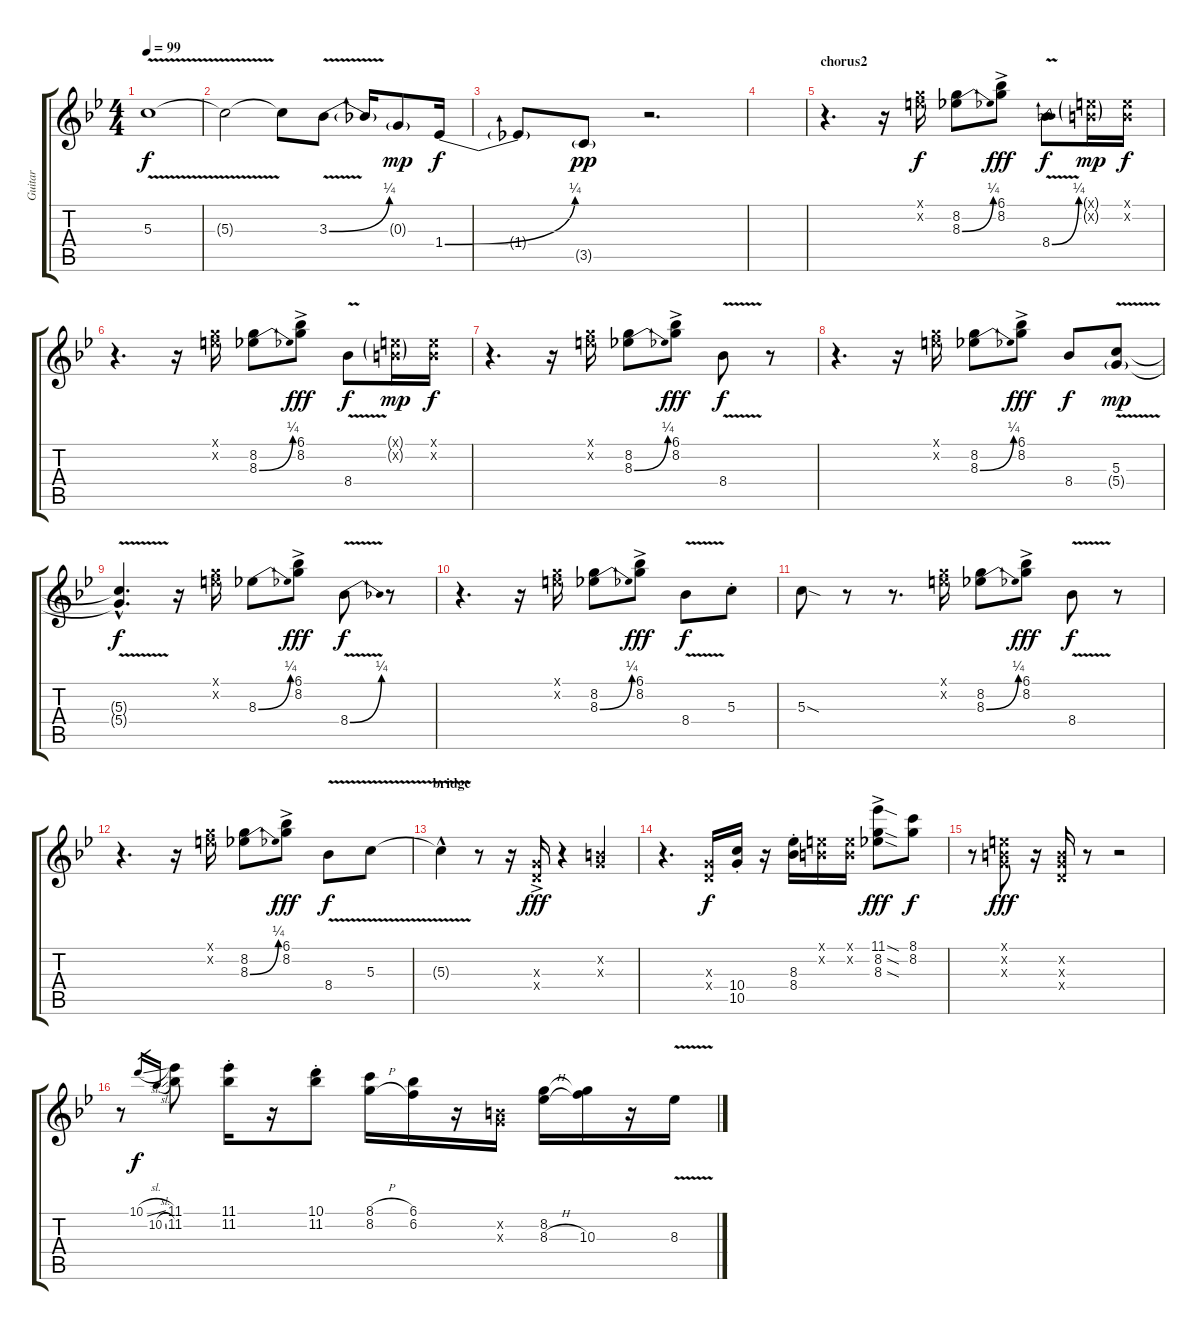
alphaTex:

\track ("Guitar" "Guitar") {instrument electricguitarjazz}
\staff {score tabs}
\tuning (E4 B3 G3 D3 A2 E2) {hide}
\ts (4 4)
\tempo 99
\clef g2
\ks bb
5.3{v}.1{dy f} |
5.3{t}.2 5.3{t}.8 3.3{be (bend 0 0 60 1) v}.8 3.3{t}.16 0.3{g}.8{dy mp} 1.4{be (bend 0 0 60 1)}.16{dy f} |
1.4{t}.8 3.5{g}.8{dy pp} r.2{d} |
|
\section ("" "chorus2")
r.4{d} r.16 (0.1{x} 8.2{x}).16{dy f} (8.2 8.3{be (bend 0 0 60 1)}).8 (6.1{ac} 8.2).8{dy fff} 8.4{be (bend 0 0 60 1) v}.8{dy f} (0.1{g x} 0.2{g x}).16{dy mp} (0.1{x} 0.2{x}).16{dy f} |
r.4{d} r.16 (0.1{x} 8.2{x}).16 (8.2 8.3{be (bend 0 0 60 1)}).8 (6.1{ac} 8.2).8{dy fff} 8.4{v}.8{dy f} (0.1{g x} 0.2{g x}).16{dy mp} (0.1{x} 0.2{x}).16{dy f} |
r.4{d} r.16 (0.1{x} 8.2{x}).16 (8.2 8.3{be (bend 0 0 60 1)}).8 (6.1{ac} 8.2).8{dy fff} 8.4{v}.8{dy f} r.8 |
r.4{d} r.16 (0.1{x} 8.2{x}).16 (8.2 8.3{be (bend 0 0 60 1)}).8 (6.1{ac} 8.2).8{dy fff} 8.4.8{dy f} (5.3{v} 5.4{g}).8{dy mp} |
(5.3{hac t} 5.4{hac t}).4{d dy f} r.16 (0.1{x} 8.2{x}).16 8.3{be (bend 0 0 60 1)}.8 (6.1{ac} 8.2).8{dy fff} 8.4{be (bend 0 0 60 1) v}.8{dy f} r.8 |
r.4{d} r.16 (0.1{x} 8.2{x}).16 (8.2 8.3{be (bend 0 0 60 1)}).8 (6.1{ac} 8.2).8{dy fff} 8.4{v}.8{dy f} 5.3{st}.8 |
5.3{sod}.8 r.8 r.8{d} (0.1{x} 8.2{x}).16 (8.2 8.3{be (bend 0 0 60 1)}).8 (6.1{ac} 8.2).8{dy fff} 8.4{v}.8{dy f} r.8 |
r.4{d} r.16 (0.1{x} 8.2{x}).16 (8.2 8.3{be (bend 0 0 60 1)}).8 (6.1{ac} 8.2).8{dy fff} 8.4{v}.8{dy f} 5.3{v}.8 |
\section ("" "bridge")
5.3{hac t}.4 r.8 r.16 (0.3{ac x} 0.4{ac x}).16{dy fff} r.4 (0.2{x} 0.3{x}).4 |
r.4{d} (0.3{x} 0.4{x}).16{dy f} (10.4{st} 10.5{st}).16 r.16 (8.3{st} 8.4{st}).16 (0.1{x} 0.2{x}).16 (0.1{x} 0.2{x}).16 (11.1{sod ac} 8.2{sod} 8.3{sod}).8{dy fff} (8.1 8.2).8{dy f} |
r.8 (0.1{x} 0.2{x} 0.3{x}).8{dy fff} r.16 (0.2{x} 0.3{x} 0.4{x}).16 r.8 r.2 |
r.8 10.1{sl}.16{gr dy f} 10.2{sl}.16{gr} (11.1 11.2).8 (11.1{st} 11.2{st}).16 r.16 (10.1{st} 11.2{st}).8 (8.1{h} 8.2{h}).16 (6.1 6.2).16 r.16 (0.2{x} 0.3{x}).16 (8.2 8.3{h}).16 (8.2{t} 10.3).16 r.16 8.3{v}.16
